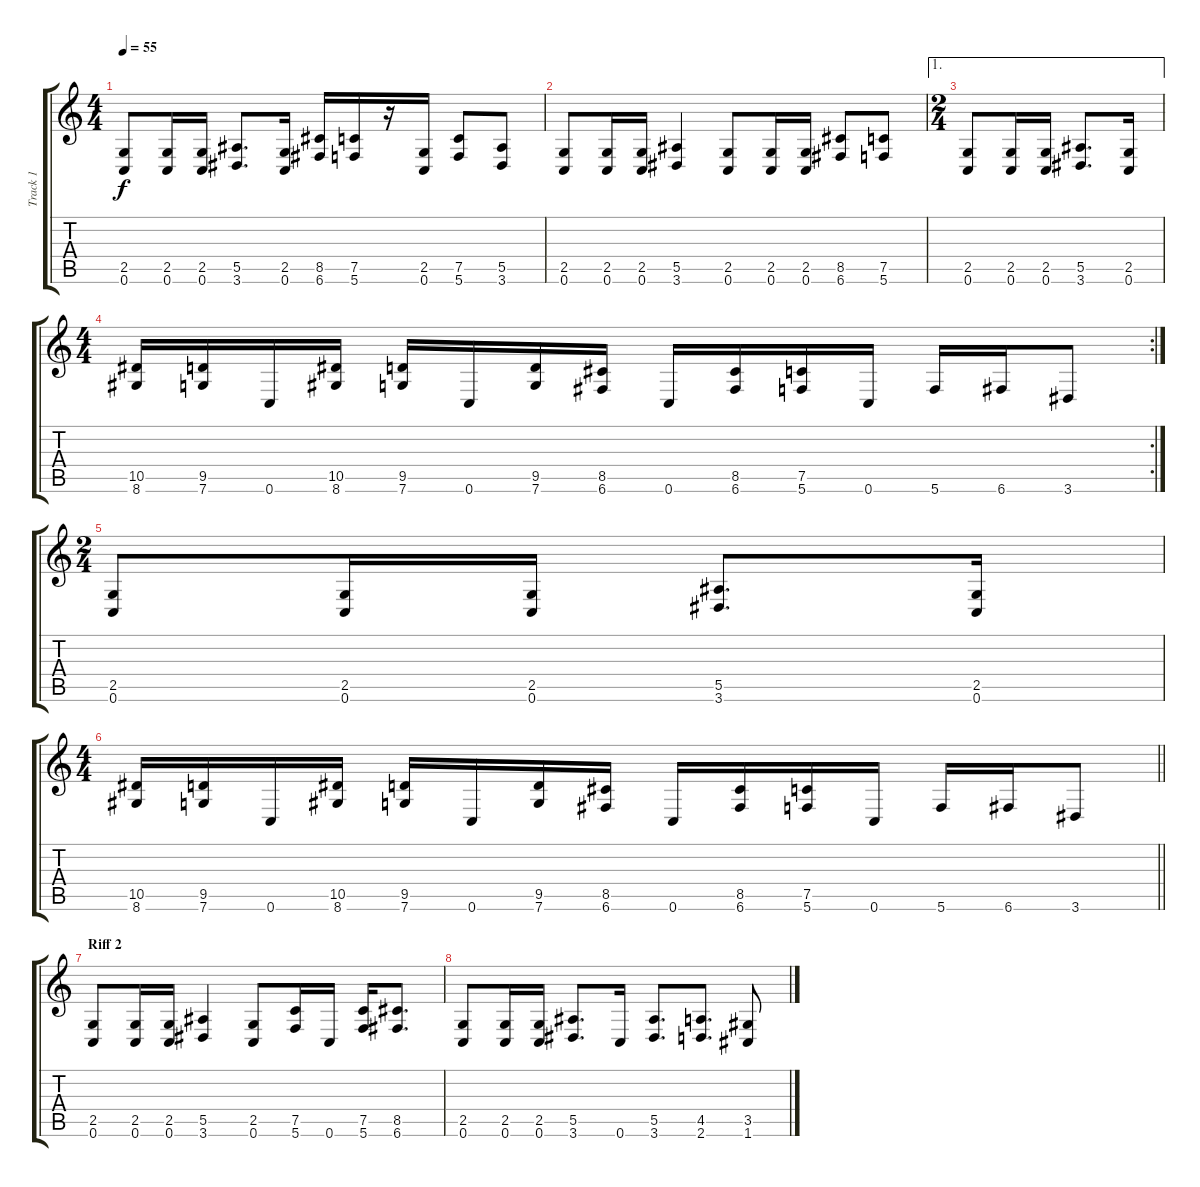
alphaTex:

\track ("Track 1" "Track 1") {instrument distortionguitar}
\staff {score tabs}
\tuning (C4 G3 Eb3 Bb2 F2 C2) {hide}
\ts (4 4)
\tempo 55
\clef g2
\ks c
(2.5 0.6).8{dy f} (2.5 0.6).16 (2.5 0.6).16 (5.5 3.6).8{d} (2.5 0.6).16 (8.5 6.6).16 (7.5 5.6).16 r.16 (2.5 0.6).16 (7.5 5.6).8 (5.5 3.6).8 |
(2.5 0.6).8 (2.5 0.6).16 (2.5 0.6).16 (5.5 3.6).4 (2.5 0.6).8 (2.5 0.6).16 (2.5 0.6).16 (8.5 6.6).8 (7.5 5.6).8 |
\ae 1
\ts (2 4)
(2.5 0.6).8 (2.5 0.6).16 (2.5 0.6).16 (5.5 3.6).8{d} (2.5 0.6).16 |
\rc 2
\ts (4 4)
(10.5 8.6).16 (9.5 7.6).16 0.6.16 (10.5 8.6).16 (9.5 7.6).16 0.6.16 (9.5 7.6).16 (8.5 6.6).16 0.6.16 (8.5 6.6).16 (7.5 5.6).16 0.6.16 5.6.16 6.6.16 3.6.8 |
\ts (2 4)
(2.5 0.6).8 (2.5 0.6).16 (2.5 0.6).16 (5.5 3.6).8{d} (2.5 0.6).16 |
\ts (4 4)
\barLineRight lightlight
(10.5 8.6).16 (9.5 7.6).16 0.6.16 (10.5 8.6).16 (9.5 7.6).16 0.6.16 (9.5 7.6).16 (8.5 6.6).16 0.6.16 (8.5 6.6).16 (7.5 5.6).16 0.6.16 5.6.16 6.6.16 3.6.8 |
\section ("" "Riff 2")
(2.5 0.6).8{volume 9} (2.5 0.6).16 (2.5 0.6).16 (5.5 3.6).4 (2.5 0.6).8 (7.5 5.6).16 0.6.16 (7.5 5.6).16 (8.5 6.6).8{d} |
(2.5 0.6).8 (2.5 0.6).16 (2.5 0.6).16 (5.5 3.6).8{d} 0.6.16 (5.5 3.6).8{d} (4.5 2.6).8{d} (3.5 1.6).8
